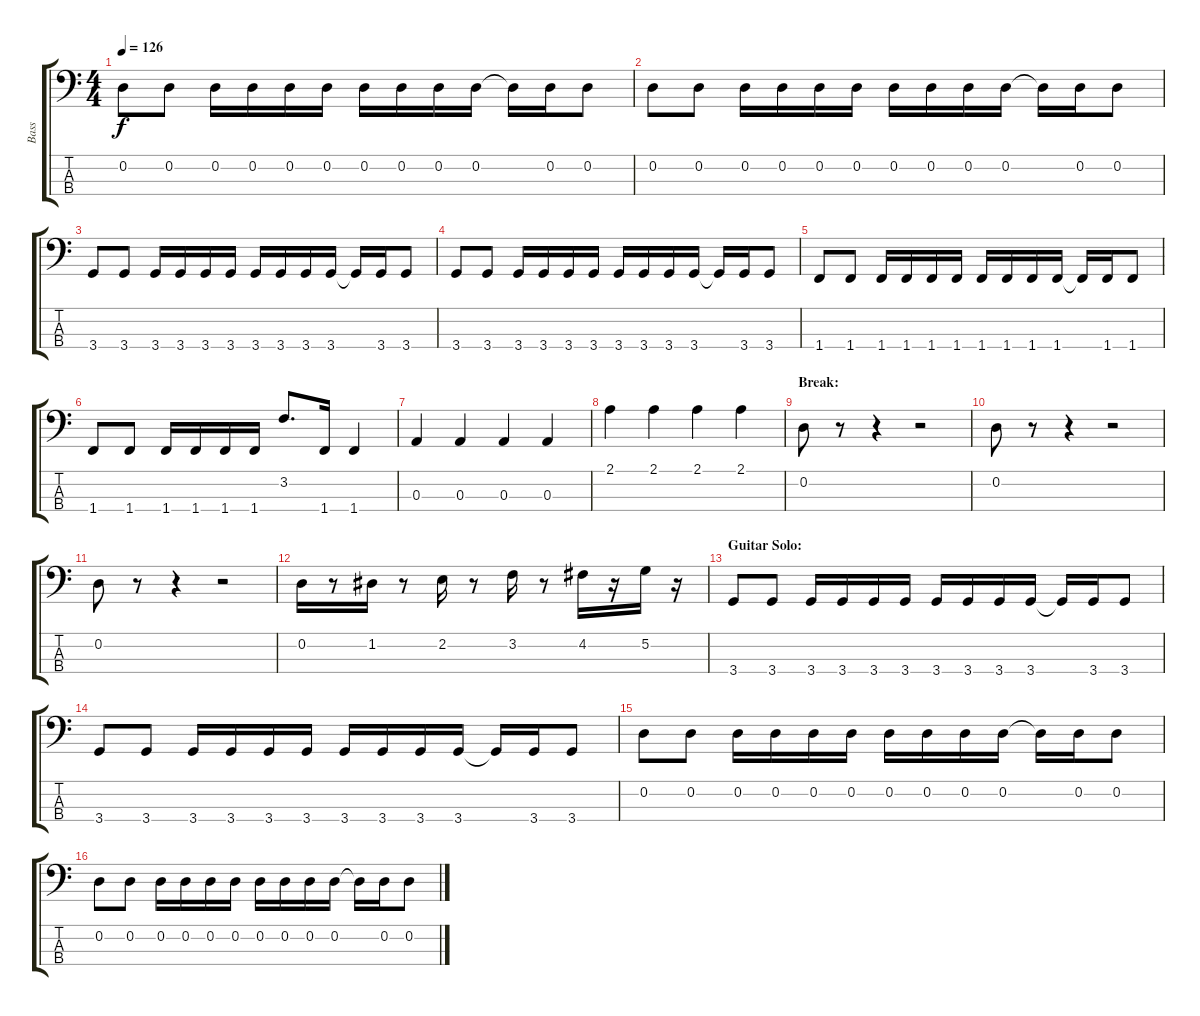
\track ("Bass" "Bass") {instrument electricbasspick}
\staff {score tabs}
\tuning (G2 D2 A1 E1) {hide}
\ts (4 4)
\tempo 126
\clef f4
\ks c
0.2.8{dy f} 0.2.8 0.2.16 0.2.16 0.2.16 0.2.16 0.2.16 0.2.16 0.2.16 0.2.16 0.2{t}.16 0.2.16 0.2.8 |
0.2.8 0.2.8 0.2.16 0.2.16 0.2.16 0.2.16 0.2.16 0.2.16 0.2.16 0.2.16 0.2{t}.16 0.2.16 0.2.8 |
3.4.8 3.4.8 3.4.16 3.4.16 3.4.16 3.4.16 3.4.16 3.4.16 3.4.16 3.4.16 3.4{t}.16 3.4.16 3.4.8 |
3.4.8 3.4.8 3.4.16 3.4.16 3.4.16 3.4.16 3.4.16 3.4.16 3.4.16 3.4.16 3.4{t}.16 3.4.16 3.4.8 |
1.4.8 1.4.8 1.4.16 1.4.16 1.4.16 1.4.16 1.4.16 1.4.16 1.4.16 1.4.16 1.4{t}.16 1.4.16 1.4.8 |
1.4.8 1.4.8 1.4.16 1.4.16 1.4.16 1.4.16 3.2.8{d} 1.4.16 1.4.4 |
0.3.4 0.3.4 0.3.4 0.3.4 |
2.1.4 2.1.4 2.1.4 2.1.4 |
\section ("" "Break:")
0.2.8 r.8 r.4 r.2 |
0.2.8 r.8 r.4 r.2 |
0.2.8 r.8 r.4 r.2 |
0.2.16 r.8 1.2.16 r.8 2.2.16 r.8 3.2.16 r.8 4.2.16 r.16 5.2.16 r.16 |
\section ("" "Guitar Solo:")
3.4.8 3.4.8 3.4.16 3.4.16 3.4.16 3.4.16 3.4.16 3.4.16 3.4.16 3.4.16 3.4{t}.16 3.4.16 3.4.8 |
3.4.8 3.4.8 3.4.16 3.4.16 3.4.16 3.4.16 3.4.16 3.4.16 3.4.16 3.4.16 3.4{t}.16 3.4.16 3.4.8 |
0.2.8 0.2.8 0.2.16 0.2.16 0.2.16 0.2.16 0.2.16 0.2.16 0.2.16 0.2.16 0.2{t}.16 0.2.16 0.2.8 |
0.2.8 0.2.8 0.2.16 0.2.16 0.2.16 0.2.16 0.2.16 0.2.16 0.2.16 0.2.16 0.2{t}.16 0.2.16 0.2.8
